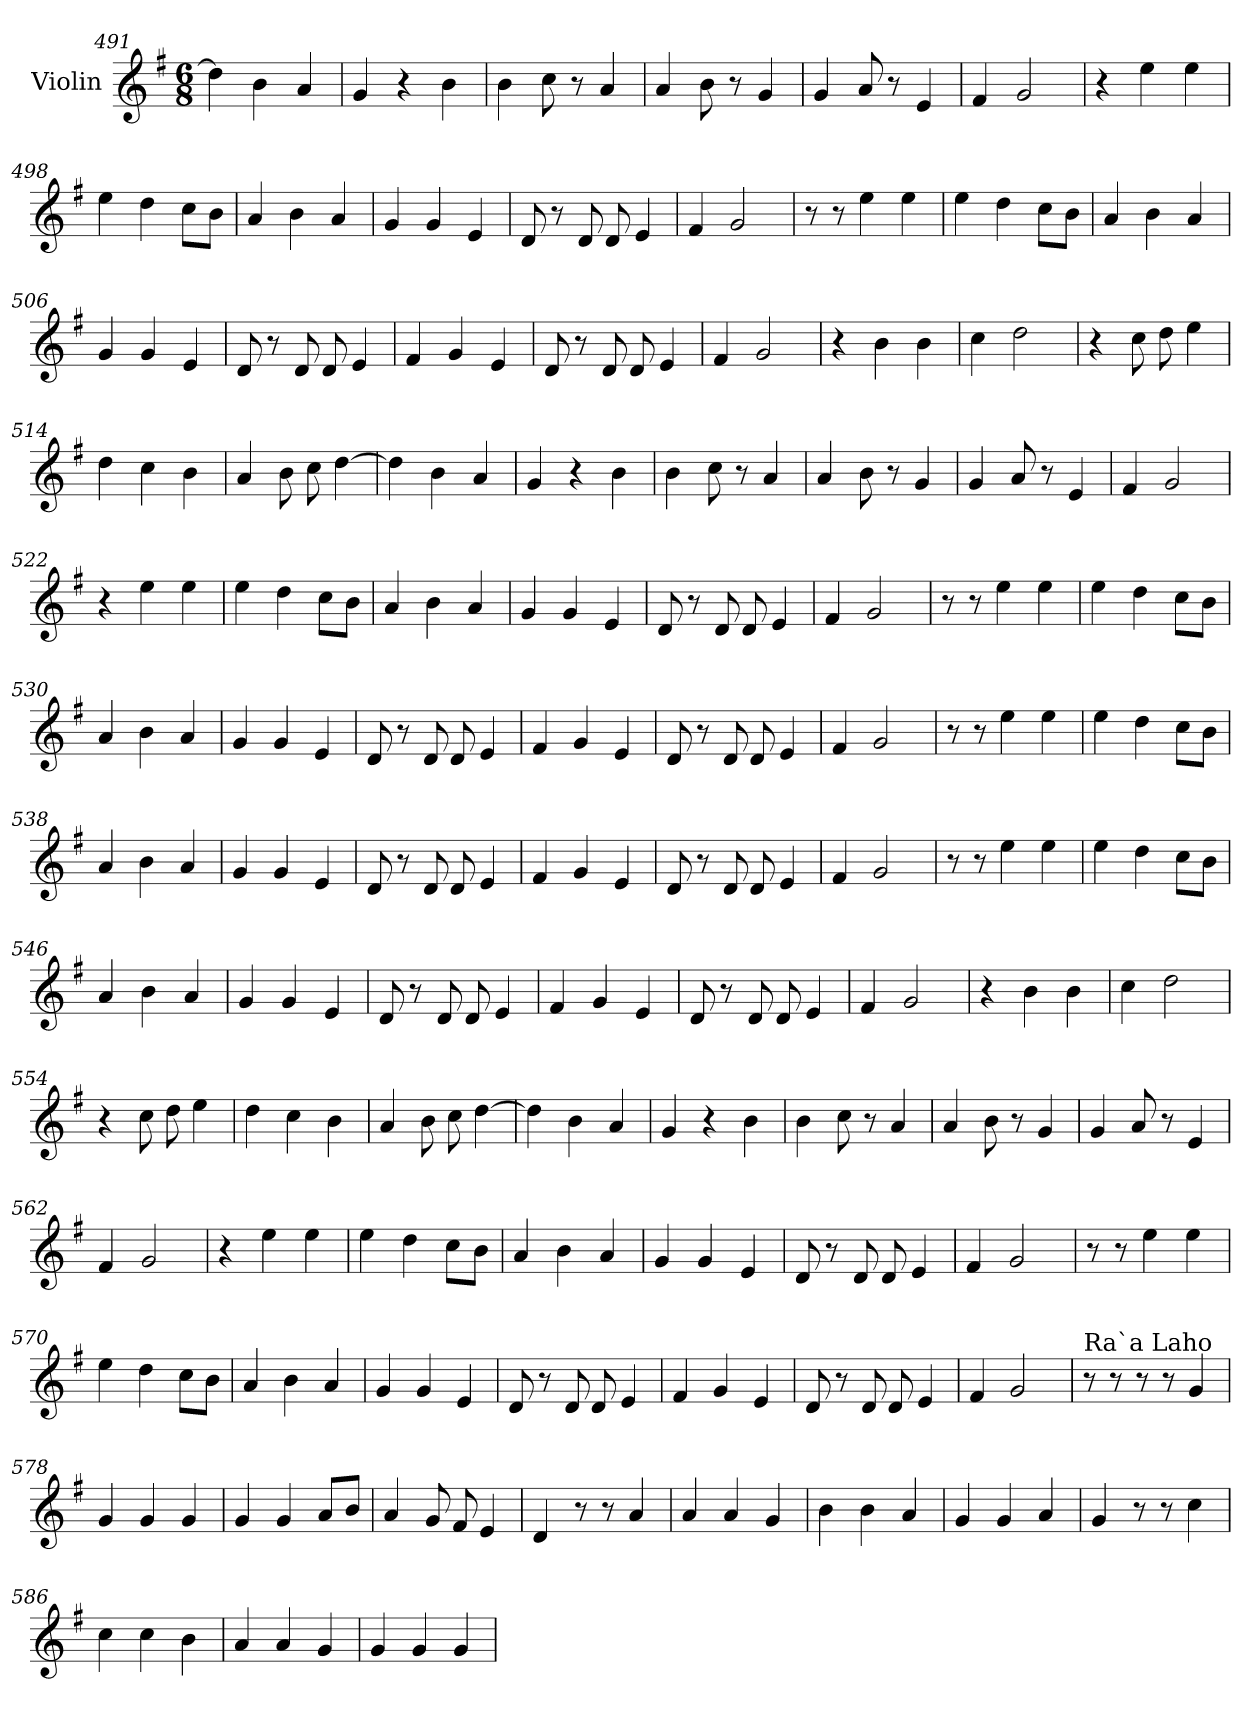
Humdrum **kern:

**kern
*part1
*staff1
*I"Violin
*clefG2
*k[f#]
*G:
*M6/8
=491
4dd\]
4b\
4a/
=492
4g/
4r
4b\
=493
4b\
8cc\
8r
4a/
!!LO:LB:g=z
=494
4a/
8b\
8r
4g/
=495
4g/
8a/
8r
4e/
=496
4f#/
2g/
=497
4r
4ee\
4ee\
=498
4ee\
4dd\
8cc\L
8b\J
=499
4a/
4b\
4a/
=500
4g/
4g/
4e/
!!LO:LB:g=z
=501
8d/
8r
8d/
8d/
4e/
=502
4f#/
2g/
=503
8r
8r
4ee\
4ee\
=504
4ee\
4dd\
8cc\L
8b\J
=505
4a/
4b\
4a/
=506
4g/
4g/
4e/
!!LO:LB:g=z
=507
8d/
8r
8d/
8d/
4e/
=508
4f#/
4g/
4e/
=509
8d/
8r
8d/
8d/
4e/
=510
4f#/
2g/
=511
4r
4b\
4b\
=512
4cc\
2dd\
!!LO:LB:g=z
=513
4r
8cc\
8dd\
4ee\
=514
4dd\
4cc\
4b\
=515
4a/
8b\
8cc\
[4dd\
=516
4dd\]
4b\
4a/
=517
4g/
4r
4b\
=518
4b\
8cc\
8r
4a/
=519
4a/
8b\
8r
4g/
!!LO:LB:g=z
=520
4g/
8a/
8r
4e/
=521
4f#/
2g/
=522
4r
4ee\
4ee\
=523
4ee\
4dd\
8cc\L
8b\J
=524
4a/
4b\
4a/
=525
4g/
4g/
4e/
=526
8d/
8r
8d/
8d/
4e/
!!LO:LB:g=z
=527
4f#/
2g/
=528
8r
8r
4ee\
4ee\
=529
4ee\
4dd\
8cc\L
8b\J
=530
4a/
4b\
4a/
=531
4g/
4g/
4e/
=532
8d/
8r
8d/
8d/
4e/
=533
4f#/
4g/
4e/
!!LO:LB:g=z
=534
8d/
8r
8d/
8d/
4e/
=535
4f#/
2g/
=536
8r
8r
4ee\
4ee\
=537
4ee\
4dd\
8cc\L
8b\J
=538
4a/
4b\
4a/
=539
4g/
4g/
4e/
!!LO:PB:g=z
=540
8d/
8r
8d/
8d/
4e/
=541
4f#/
4g/
4e/
=542
8d/
8r
8d/
8d/
4e/
=543
4f#/
2g/
=544
8r
8r
4ee\
4ee\
=545
4ee\
4dd\
8cc\L
8b\J
!!LO:LB:g=z
=546
4a/
4b\
4a/
=547
4g/
4g/
4e/
=548
8d/
8r
8d/
8d/
4e/
=549
4f#/
4g/
4e/
=550
8d/
8r
8d/
8d/
4e/
=551
4f#/
2g/
=552
4r
4b\
4b\
!!LO:LB:g=z
=553
4cc\
2dd\
=554
4r
8cc\
8dd\
4ee\
=555
4dd\
4cc\
4b\
=556
4a/
8b\
8cc\
[4dd\
=557
4dd\]
4b\
4a/
=558
4g/
4r
4b\
=559
4b\
8cc\
8r
4a/
!!LO:LB:g=z
=560
4a/
8b\
8r
4g/
=561
4g/
8a/
8r
4e/
=562
4f#/
2g/
=563
4r
4ee\
4ee\
=564
4ee\
4dd\
8cc\L
8b\J
=565
4a/
4b\
4a/
=566
4g/
4g/
4e/
!!LO:LB:g=z
=567
8d/
8r
8d/
8d/
4e/
=568
4f#/
2g/
=569
8r
8r
4ee\
4ee\
=570
4ee\
4dd\
8cc\L
8b\J
=571
4a/
4b\
4a/
=572
4g/
4g/
4e/
!!LO:LB:g=z
=573
8d/
8r
8d/
8d/
4e/
=574
4f#/
4g/
4e/
=575
8d/
8r
8d/
8d/
4e/
=576
4f#/
2g/
=577
*MM200
!LO:TX:a:t=Ra`a Laho
8r
8r
8r
8r
4g/
=578
4g/
4g/
4g/
!!LO:LB:g=z
=579
4g/
4g/
8a/L
8b/J
=580
4a/
8g/
8f#/
4e/
=581
4d/
8r
8r
4a/
=582
4a/
4a/
4g/
=583
4b\
4b\
4a/
=584
4g/
4g/
4a/
=585
4g/
8r
8r
4cc\
!!LO:LB:g=z
=586
4cc\
4cc\
4b\
=587
4a/
4a/
4g/
=588
4g/
4g/
4g/
=
*-
